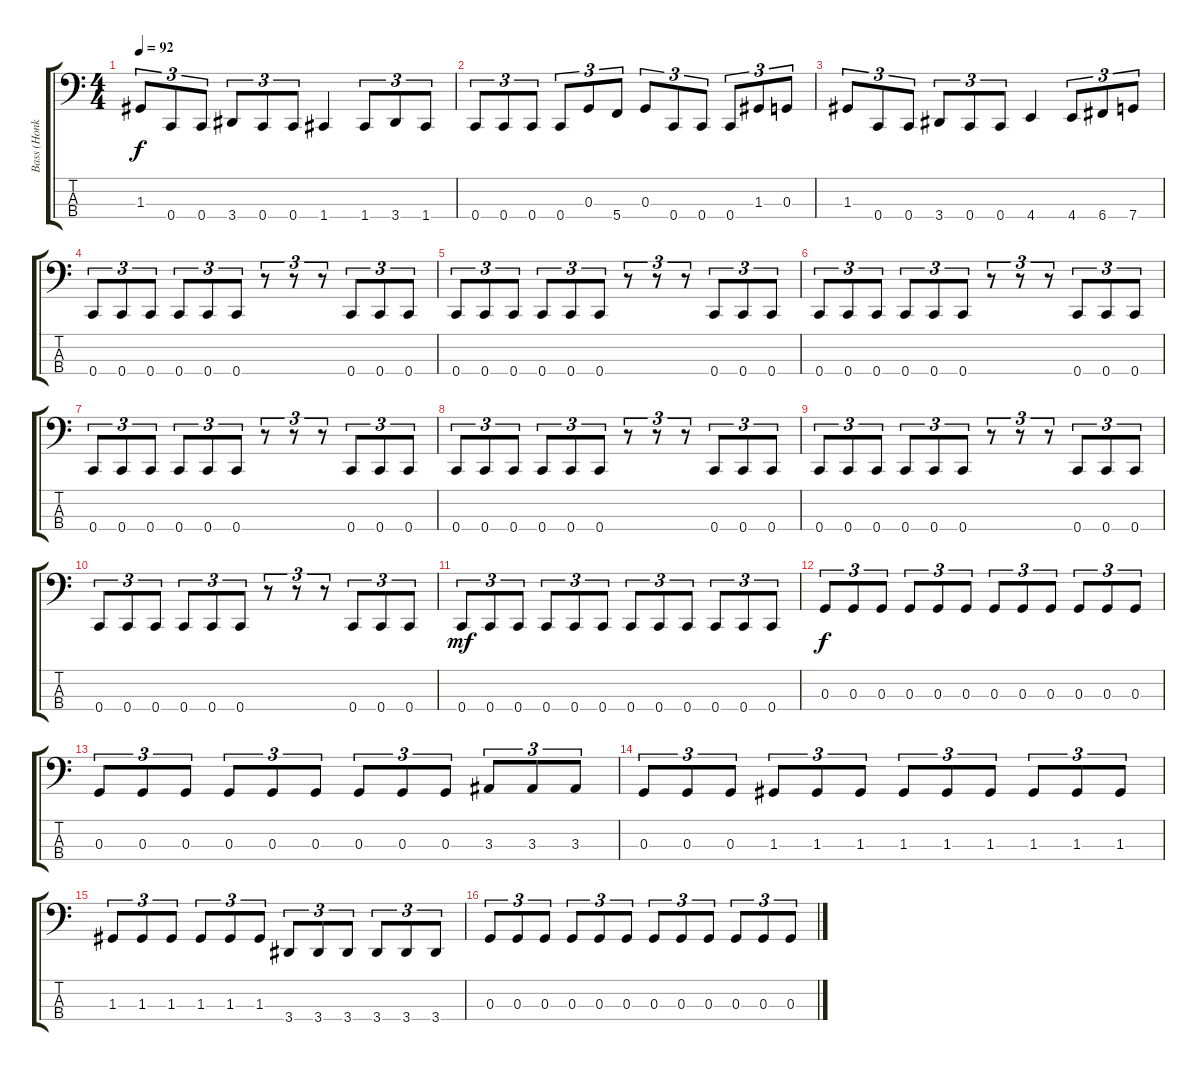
\track ("Bass (Honkonen)" "Bass (Honk") {instrument electricbasspick}
\staff {score tabs}
\tuning (F2 C2 G1 C1) {hide}
\ts (4 4)
\tempo 92
\clef f4
\ks c
1.3.8{tu (3 2) dy f} 0.4.8{tu (3 2)} 0.4.8{tu (3 2)} 3.4.8{tu (3 2)} 0.4.8{tu (3 2)} 0.4.8{tu (3 2)} 1.4.4 1.4.8{tu (3 2)} 3.4.8{tu (3 2)} 1.4.8{tu (3 2)} |
0.4.8{tu (3 2)} 0.4.8{tu (3 2)} 0.4.8{tu (3 2)} 0.4.8{tu (3 2)} 0.3.8{tu (3 2)} 5.4.8{tu (3 2)} 0.3.8{tu (3 2)} 0.4.8{tu (3 2)} 0.4.8{tu (3 2)} 0.4.8{tu (3 2)} 1.3.8{tu (3 2)} 0.3.8{tu (3 2)} |
1.3.8{tu (3 2)} 0.4.8{tu (3 2)} 0.4.8{tu (3 2)} 3.4.8{tu (3 2)} 0.4.8{tu (3 2)} 0.4.8{tu (3 2)} 4.4.4 4.4.8{tu (3 2)} 6.4.8{tu (3 2)} 7.4.8{tu (3 2)} |
0.4.8{tu (3 2)} 0.4.8{tu (3 2)} 0.4.8{tu (3 2)} 0.4.8{tu (3 2)} 0.4.8{tu (3 2)} 0.4.8{tu (3 2)} r.8{tu (3 2)} r.8{tu (3 2)} r.8{tu (3 2)} 0.4.8{tu (3 2)} 0.4.8{tu (3 2)} 0.4.8{tu (3 2)} |
0.4.8{tu (3 2)} 0.4.8{tu (3 2)} 0.4.8{tu (3 2)} 0.4.8{tu (3 2)} 0.4.8{tu (3 2)} 0.4.8{tu (3 2)} r.8{tu (3 2)} r.8{tu (3 2)} r.8{tu (3 2)} 0.4.8{tu (3 2)} 0.4.8{tu (3 2)} 0.4.8{tu (3 2)} |
0.4.8{tu (3 2)} 0.4.8{tu (3 2)} 0.4.8{tu (3 2)} 0.4.8{tu (3 2)} 0.4.8{tu (3 2)} 0.4.8{tu (3 2)} r.8{tu (3 2)} r.8{tu (3 2)} r.8{tu (3 2)} 0.4.8{tu (3 2)} 0.4.8{tu (3 2)} 0.4.8{tu (3 2)} |
0.4.8{tu (3 2)} 0.4.8{tu (3 2)} 0.4.8{tu (3 2)} 0.4.8{tu (3 2)} 0.4.8{tu (3 2)} 0.4.8{tu (3 2)} r.8{tu (3 2)} r.8{tu (3 2)} r.8{tu (3 2)} 0.4.8{tu (3 2)} 0.4.8{tu (3 2)} 0.4.8{tu (3 2)} |
0.4.8{tu (3 2)} 0.4.8{tu (3 2)} 0.4.8{tu (3 2)} 0.4.8{tu (3 2)} 0.4.8{tu (3 2)} 0.4.8{tu (3 2)} r.8{tu (3 2)} r.8{tu (3 2)} r.8{tu (3 2)} 0.4.8{tu (3 2)} 0.4.8{tu (3 2)} 0.4.8{tu (3 2)} |
0.4.8{tu (3 2)} 0.4.8{tu (3 2)} 0.4.8{tu (3 2)} 0.4.8{tu (3 2)} 0.4.8{tu (3 2)} 0.4.8{tu (3 2)} r.8{tu (3 2)} r.8{tu (3 2)} r.8{tu (3 2)} 0.4.8{tu (3 2)} 0.4.8{tu (3 2)} 0.4.8{tu (3 2)} |
0.4.8{tu (3 2)} 0.4.8{tu (3 2)} 0.4.8{tu (3 2)} 0.4.8{tu (3 2)} 0.4.8{tu (3 2)} 0.4.8{tu (3 2)} r.8{tu (3 2)} r.8{tu (3 2)} r.8{tu (3 2)} 0.4.8{tu (3 2)} 0.4.8{tu (3 2)} 0.4.8{tu (3 2)} |
0.4.8{tu (3 2) dy mf} 0.4.8{tu (3 2)} 0.4.8{tu (3 2)} 0.4.8{tu (3 2)} 0.4.8{tu (3 2)} 0.4.8{tu (3 2)} 0.4.8{tu (3 2)} 0.4.8{tu (3 2)} 0.4.8{tu (3 2)} 0.4.8{tu (3 2)} 0.4.8{tu (3 2)} 0.4.8{tu (3 2)} |
0.3.8{tu (3 2) dy f} 0.3.8{tu (3 2)} 0.3.8{tu (3 2)} 0.3.8{tu (3 2)} 0.3.8{tu (3 2)} 0.3.8{tu (3 2)} 0.3.8{tu (3 2)} 0.3.8{tu (3 2)} 0.3.8{tu (3 2)} 0.3.8{tu (3 2)} 0.3.8{tu (3 2)} 0.3.8{tu (3 2)} |
0.3.8{tu (3 2)} 0.3.8{tu (3 2)} 0.3.8{tu (3 2)} 0.3.8{tu (3 2)} 0.3.8{tu (3 2)} 0.3.8{tu (3 2)} 0.3.8{tu (3 2)} 0.3.8{tu (3 2)} 0.3.8{tu (3 2)} 3.3.8{tu (3 2)} 3.3.8{tu (3 2)} 3.3.8{tu (3 2)} |
0.3.8{tu (3 2)} 0.3.8{tu (3 2)} 0.3.8{tu (3 2)} 1.3.8{tu (3 2)} 1.3.8{tu (3 2)} 1.3.8{tu (3 2)} 1.3.8{tu (3 2)} 1.3.8{tu (3 2)} 1.3.8{tu (3 2)} 1.3.8{tu (3 2)} 1.3.8{tu (3 2)} 1.3.8{tu (3 2)} |
1.3.8{tu (3 2)} 1.3.8{tu (3 2)} 1.3.8{tu (3 2)} 1.3.8{tu (3 2)} 1.3.8{tu (3 2)} 1.3.8{tu (3 2)} 3.4.8{tu (3 2)} 3.4.8{tu (3 2)} 3.4.8{tu (3 2)} 3.4.8{tu (3 2)} 3.4.8{tu (3 2)} 3.4.8{tu (3 2)} |
0.3.8{tu (3 2)} 0.3.8{tu (3 2)} 0.3.8{tu (3 2)} 0.3.8{tu (3 2)} 0.3.8{tu (3 2)} 0.3.8{tu (3 2)} 0.3.8{tu (3 2)} 0.3.8{tu (3 2)} 0.3.8{tu (3 2)} 0.3.8{tu (3 2)} 0.3.8{tu (3 2)} 0.3.8{tu (3 2)}
